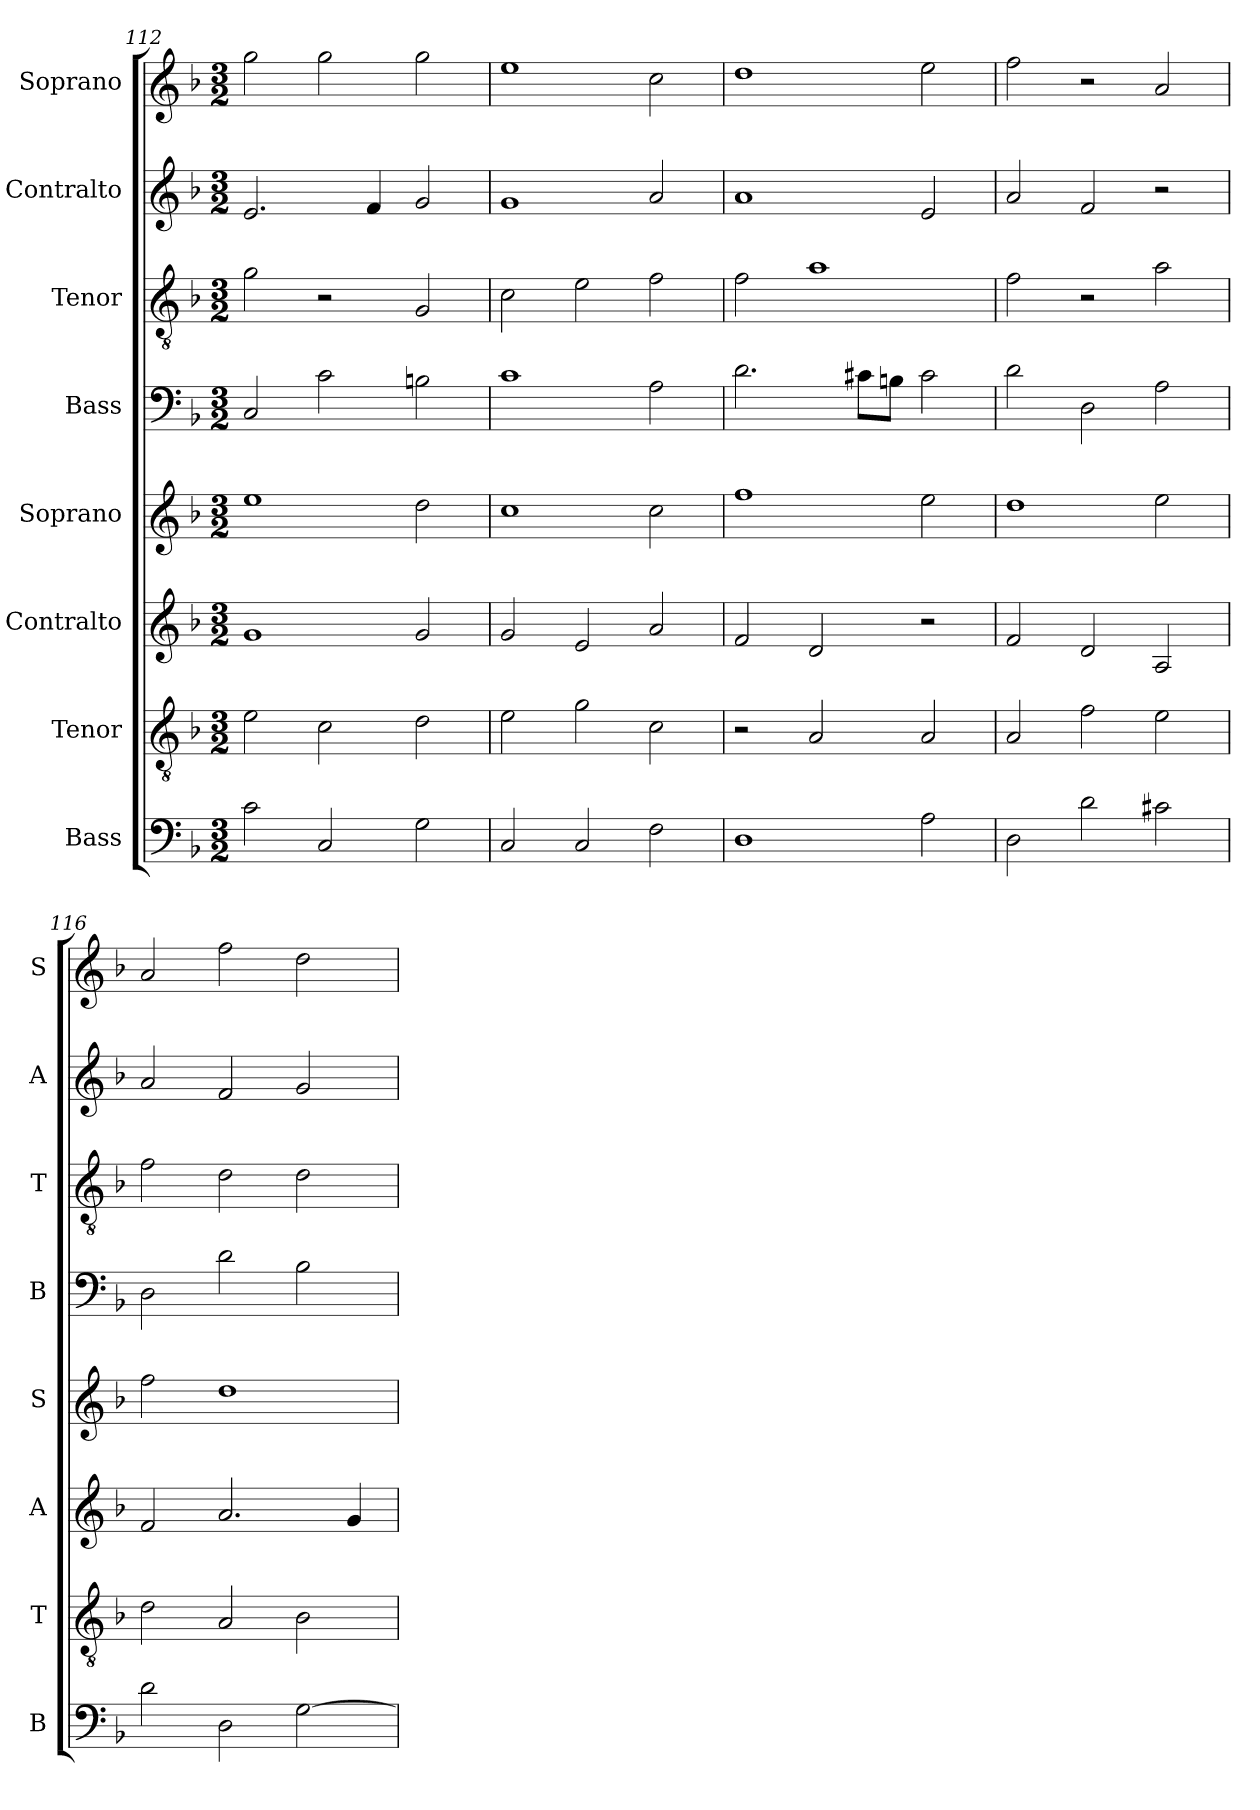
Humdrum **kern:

**kern	**kern	**kern	**kern	**kern	**kern	**kern	**kern
*part8	*part7	*part6	*part5	*part4	*part3	*part2	*part1
*staff8	*staff7	*staff6	*staff5	*staff4	*staff3	*staff2	*staff1
*I"Bass	*I"Tenor	*I"Contralto	*I"Soprano	*I"Bass	*I"Tenor	*I"Contralto	*I"Soprano
*I'B	*I'T	*I'A	*I'S	*I'B	*I'T	*I'A	*I'S
*clefF4	*clefGv2	*clefG2	*clefG2	*clefF4	*clefGv2	*clefG2	*clefG2
*k[b-]	*k[b-]	*k[b-]	*k[b-]	*k[b-]	*k[b-]	*k[b-]	*k[b-]
*G:dor	*G:dor	*G:dor	*G:dor	*G:dor	*G:dor	*G:dor	*G:dor
*M3/2	*M3/2	*M3/2	*M3/2	*M3/2	*M3/2	*M3/2	*M3/2
=112	=112	=112	=112	=112	=112	=112	=112
2c	2e	1g	1ee	2C	2g	2.e	2gg
2C	2c	.	.	2c	2r	.	2gg
.	.	.	.	.	.	4f	.
2G	2d	2g	2dd	2Bn	2G	2g	2gg
=113	=113	=113	=113	=113	=113	=113	=113
2C	2e	2g	1cc	1c	2c	1g	1ee
2C	2g	2e	.	.	2e	.	.
2F	2c	2a	2cc	2A	2f	2a	2cc
=114	=114	=114	=114	=114	=114	=114	=114
1D	2r	2f	1ff	2.d	2f	1a	1dd
.	2A	2d	.	.	1a	.	.
.	.	.	.	8c#X\L	.	.	.
.	.	.	.	8Bn\J	.	.	.
2A	2A	2r	2ee	2c#	.	2e	2ee
=115	=115	=115	=115	=115	=115	=115	=115
2D	2A	2f	1dd	2d	2f	2a	2ff
2d	2f	2d	.	2D	2r	2f	2r
2c#X	2e	2A	2ee	2A	2a	2r	2a
=116	=116	=116	=116	=116	=116	=116	=116
2d	2d	2f	2ff	2D	2f	2a	2a
2D	2A	2.a	1dd	2d	2d	2f	2ff
[2G	2B-	.	.	2B-	2d	2g	2dd
.	.	4g	.	.	.	.	.
=	=	=	=	=	=	=	=
*-	*-	*-	*-	*-	*-	*-	*-
